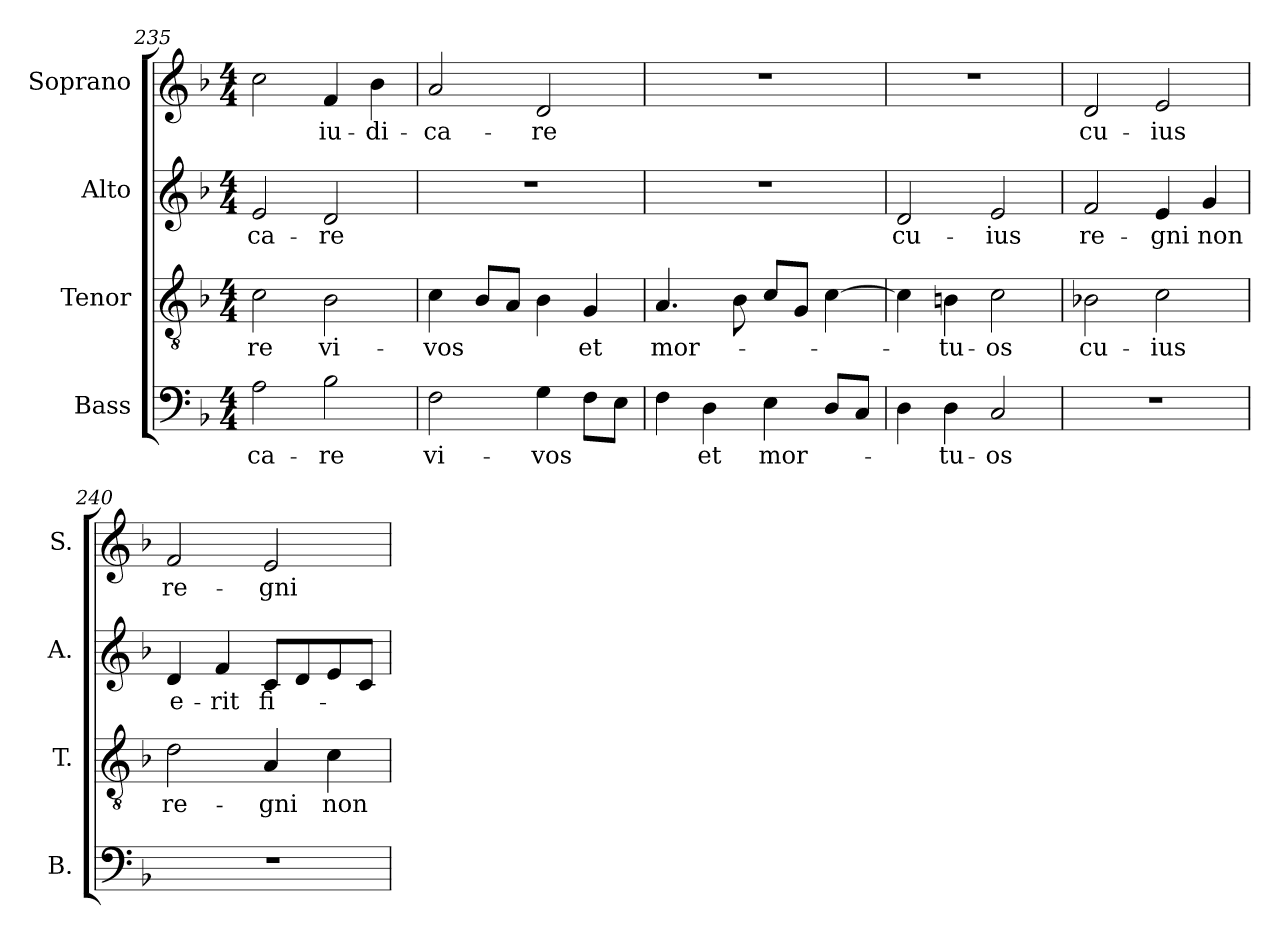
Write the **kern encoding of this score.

**kern	**text	**kern	**text	**kern	**text	**kern	**text
*part4	*part4	*part3	*part3	*part2	*part2	*part1	*part1
*staff4	*staff4	*staff3	*staff3	*staff2	*staff2	*staff1	*staff1
*I"Bass	*	*I"Tenor	*	*I"Alto	*	*I"Soprano	*
*I'B.	*	*I'T.	*	*I'A.	*	*I'S.	*
*clefF4	*	*clefGv2	*	*clefG2	*	*clefG2	*
*	*	*ITrd7c12	*	*	*	*	*
*k[b-]	*	*k[b-]	*	*k[b-]	*	*k[b-]	*
*F:	*	*F:	*	*F:	*	*F:	*
*M4/4	*	*M4/4	*	*M4/4	*	*M4/4	*
=235	=235	=235	=235	=235	=235	=235	=235
!	!LO:LY:b:color=#000000	!	!	!	!	!	!
!	!	!	!LO:LY:b:color=#000000	!	!	!	!
!	!	!	!	!	!LO:LY:b:color=#000000	!	!
2Ai\	-ca-	2Ci\	-re	2ei/	-ca-	2cci\	.
!	!LO:LY:b:color=#000000	!	!	!	!	!	!
!	!	!	!LO:LY:b:color=#000000	!	!	!	!
!	!	!	!	!	!LO:LY:b:color=#000000	!	!
!	!	!	!	!	!	!	!LO:LY:b:color=#000000
2B-i\	-re	2BB-i\	vi-	2di/	-re	4fi/	iu-
!	!	!	!	!	!	!	!LO:LY:b:color=#000000
.	.	.	.	.	.	4b-i\	-di-
=236	=236	=236	=236	=236	=236	=236	=236
!	!LO:LY:b:color=#000000	!	!	!	!	!	!
!	!	!	!LO:LY:b:color=#000000	!	!	!	!
!	!	!	!	!	!	!	!LO:LY:b:color=#000000
2Fi\	vi-	4Ci\	-vos	1r	.	2ai/	-ca-
.	.	8BB-i/L	.	.	.	.	.
.	.	8AAi/J	.	.	.	.	.
!	!LO:LY:b:color=#000000	!	!	!	!	!	!
!	!	!	!	!	!	!	!LO:LY:b:color=#000000
4Gi\	-vos	4BB-i\	.	.	.	2di/	-re
!	!	!	!LO:LY:b:color=#000000	!	!	!	!
8Fi\L	.	4GGi/	et	.	.	.	.
8Ei\J	.	.	.	.	.	.	.
!!LO:PB:g=z
=237	=237	=237	=237	=237	=237	=237	=237
!	!	!	!LO:LY:b:color=#000000	!	!	!	!
4Fi\	.	4.AAi/	mor-	1r	.	1r	.
!	!LO:LY:b:color=#000000	!	!	!	!	!	!
4Di\	et	.	.	.	.	.	.
.	.	8BB-i\	.	.	.	.	.
!	!LO:LY:b:color=#000000	!	!	!	!	!	!
4Ei\	mor-	8Ci/L	.	.	.	.	.
.	.	8GGi/J	.	.	.	.	.
8Di/L	.	[4Ci\	.	.	.	.	.
8Ci/J	.	.	.	.	.	.	.
=238	=238	=238	=238	=238	=238	=238	=238
!	!	!	!	!	!LO:LY:b:color=#000000	!	!
4Di\	.	4Ci\]	.	2di/	cu-	1r	.
!	!LO:LY:b:color=#000000	!	!	!	!	!	!
!	!	!	!LO:LY:b:color=#000000	!	!	!	!
4Di\	-tu-	4BBni\	-tu-	.	.	.	.
!	!LO:LY:b:color=#000000	!	!	!	!	!	!
!	!	!	!LO:LY:b:color=#000000	!	!	!	!
!	!	!	!	!	!LO:LY:b:color=#000000	!	!
2Ci/	-os	2Ci\	-os	2ei/	-ius	.	.
=239	=239	=239	=239	=239	=239	=239	=239
!	!	!	!LO:LY:b:color=#000000	!	!	!	!
!	!	!	!	!	!LO:LY:b:color=#000000	!	!
!	!	!	!	!	!	!	!LO:LY:b:color=#000000
1r	.	2BB-Xi\	cu-	2fi/	re-	2di/	cu-
!	!	!	!LO:LY:b:color=#000000	!	!	!	!
!	!	!	!	!	!LO:LY:b:color=#000000	!	!
!	!	!	!	!	!	!	!LO:LY:b:color=#000000
.	.	2Ci\	-ius	4ei/	-gni	2ei/	-ius
!	!	!	!	!	!LO:LY:b:color=#000000	!	!
.	.	.	.	4gi/	non	.	.
=240	=240	=240	=240	=240	=240	=240	=240
!	!	!	!LO:LY:b:color=#000000	!	!	!	!
!	!	!	!	!	!LO:LY:b:color=#000000	!	!
!	!	!	!	!	!	!	!LO:LY:b:color=#000000
1r	.	2Di\	re-	4di/	e-	2fi/	re-
!	!	!	!	!	!LO:LY:b:color=#000000	!	!
.	.	.	.	4fi/	-rit	.	.
!	!	!	!LO:LY:b:color=#000000	!	!	!	!
!	!	!	!	!	!LO:LY:b:color=#000000	!	!
!	!	!	!	!	!	!	!LO:LY:b:color=#000000
.	.	4AAi/	-gni	8ci/L	fi-	2ei/	-gni
.	.	.	.	8di/	.	.	.
!	!	!	!LO:LY:b:color=#000000	!	!	!	!
.	.	4Ci\	non	8ei/	.	.	.
.	.	.	.	8ci/J	.	.	.
=	=	=	=	=	=	=	=
*-	*-	*-	*-	*-	*-	*-	*-
